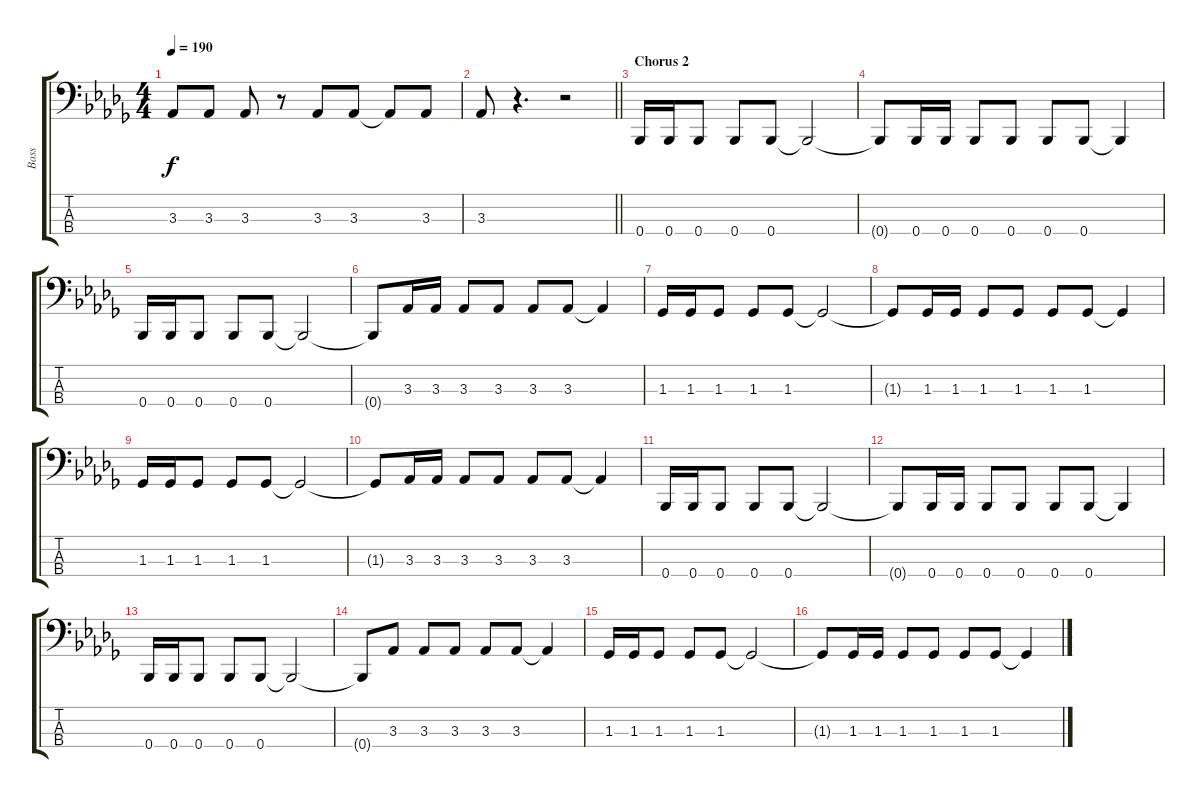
\track ("Bass" "Bass") {instrument electricbasspick}
\staff {score tabs}
\tuning (Eb2 Bb1 F1 Bb0) {hide}
\ts (4 4)
\tempo 190
\clef f4
\ks db
3.3{t}.8{dy f} 3.3.8 3.3.8 r.8 3.3.8 3.3.8 3.3{t}.8 3.3.8 |
\barLineRight lightlight
3.3.8 r.4{d} r.2 |
\section ("" "Chorus 2")
0.4.16 0.4.16 0.4.8 0.4.8 0.4.8 0.4{t}.2 |
0.4{t}.8 0.4.16 0.4.16 0.4.8 0.4.8 0.4.8 0.4.8 0.4{t}.4 |
0.4.16 0.4.16 0.4.8 0.4.8 0.4.8 0.4{t}.2 |
0.4{t}.8 3.3.16 3.3.16 3.3.8 3.3.8 3.3.8 3.3.8 3.3{t}.4 |
1.3.16 1.3.16 1.3.8 1.3.8 1.3.8 1.3{t}.2 |
1.3{t}.8 1.3.16 1.3.16 1.3.8 1.3.8 1.3.8 1.3.8 1.3{t}.4 |
1.3.16 1.3.16 1.3.8 1.3.8 1.3.8 1.3{t}.2 |
1.3{t}.8 3.3.16 3.3.16 3.3.8 3.3.8 3.3.8 3.3.8 3.3{t}.4 |
0.4.16 0.4.16 0.4.8 0.4.8 0.4.8 0.4{t}.2 |
0.4{t}.8 0.4.16 0.4.16 0.4.8 0.4.8 0.4.8 0.4.8 0.4{t}.4 |
0.4.16 0.4.16 0.4.8 0.4.8 0.4.8 0.4{t}.2 |
0.4{t}.8 3.3.8 3.3.8 3.3.8 3.3.8 3.3.8 3.3{t}.4 |
1.3.16 1.3.16 1.3.8 1.3.8 1.3.8 1.3{t}.2 |
1.3{t}.8 1.3.16 1.3.16 1.3.8 1.3.8 1.3.8 1.3.8 1.3{t}.4
